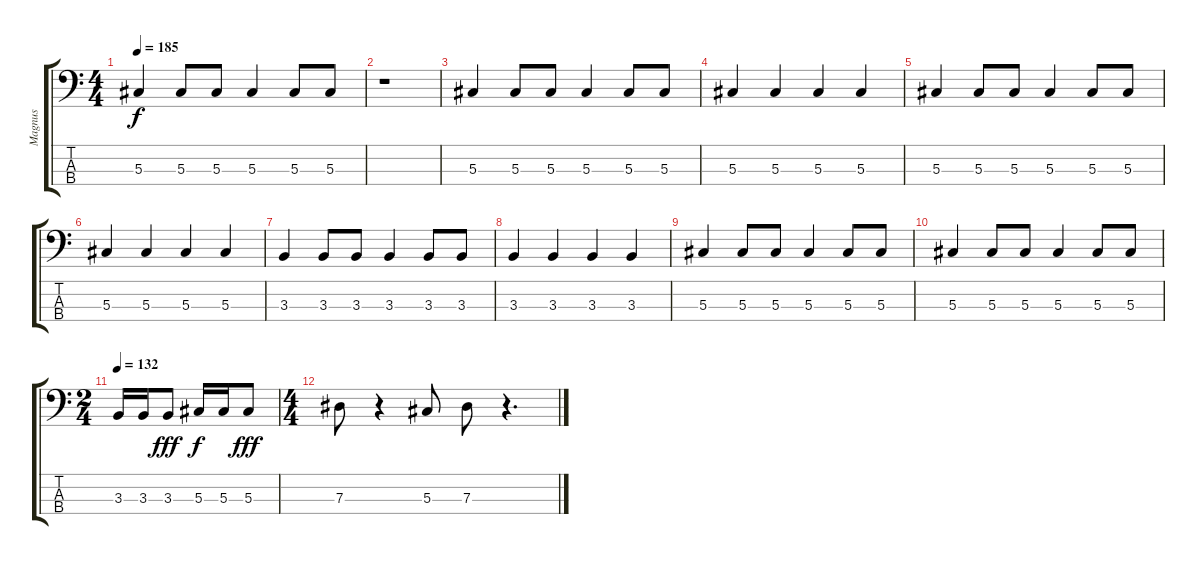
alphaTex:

\track ("Magnus" "Magnus") {instrument electricbassfinger}
\staff {score tabs}
\tuning (Gb2 Db2 Ab1 Eb1) {hide}
\ts (4 4)
\tempo 185
\clef f4
\ks c
5.3.4{dy f} 5.3.8 5.3.8 5.3.4 5.3.8 5.3.8 |
r.1 |
5.3.4 5.3.8 5.3.8 5.3.4 5.3.8 5.3.8 |
5.3.4 5.3.4 5.3.4 5.3.4 |
5.3.4 5.3.8 5.3.8 5.3.4 5.3.8 5.3.8 |
5.3.4 5.3.4 5.3.4 5.3.4 |
3.3.4 3.3.8 3.3.8 3.3.4 3.3.8 3.3.8 |
3.3.4 3.3.4 3.3.4 3.3.4 |
5.3.4 5.3.8 5.3.8 5.3.4 5.3.8 5.3.8 |
\section ("" "")
5.3.4 5.3.8 5.3.8 5.3.4 5.3.8 5.3.8 |
\ts (2 4)
\section ("" "")
\tempo 132
3.3.16 3.3.16 3.3.8{dy fff} 5.3.16{dy f} 5.3.16 5.3.8{dy fff} |
\ts (4 4)
7.3.8 r.4 5.3.8 7.3.8 r.4{d}
